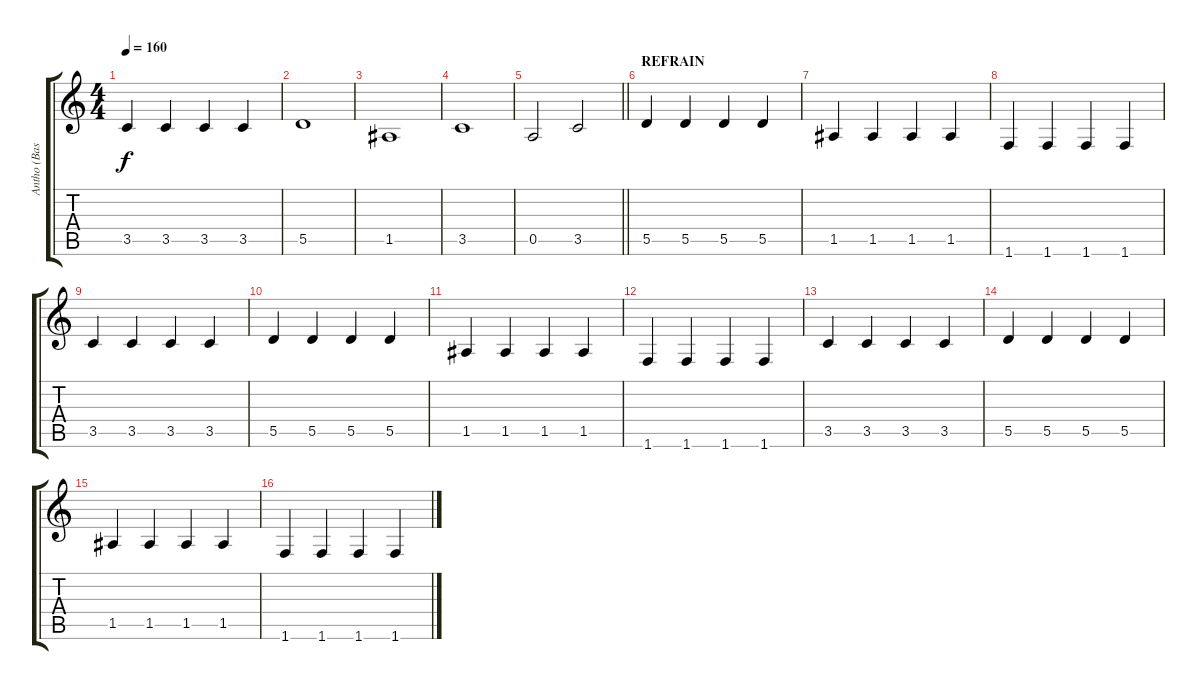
\track ("Antho (Basse)" "Antho (Bas") {instrument electricbasspick}
\staff {score tabs}
\tuning (E4 B3 G3 D3 A2 E2) {hide}
\ts (4 4)
\tempo 160
\clef g2
\ks c
3.5.4{dy f} 3.5.4 3.5.4 3.5.4 |
5.5.1 |
1.5.1 |
3.5.1 |
\barLineRight lightlight
0.5.2 3.5.2 |
\section ("" "REFRAIN")
5.5.4 5.5.4 5.5.4 5.5.4 |
1.5.4 1.5.4 1.5.4 1.5.4 |
1.6.4 1.6.4 1.6.4 1.6.4 |
3.5.4 3.5.4 3.5.4 3.5.4 |
5.5.4 5.5.4 5.5.4 5.5.4 |
1.5.4 1.5.4 1.5.4 1.5.4 |
1.6.4 1.6.4 1.6.4 1.6.4 |
3.5.4 3.5.4 3.5.4 3.5.4 |
5.5.4 5.5.4 5.5.4 5.5.4 |
1.5.4 1.5.4 1.5.4 1.5.4 |
1.6.4 1.6.4 1.6.4 1.6.4
